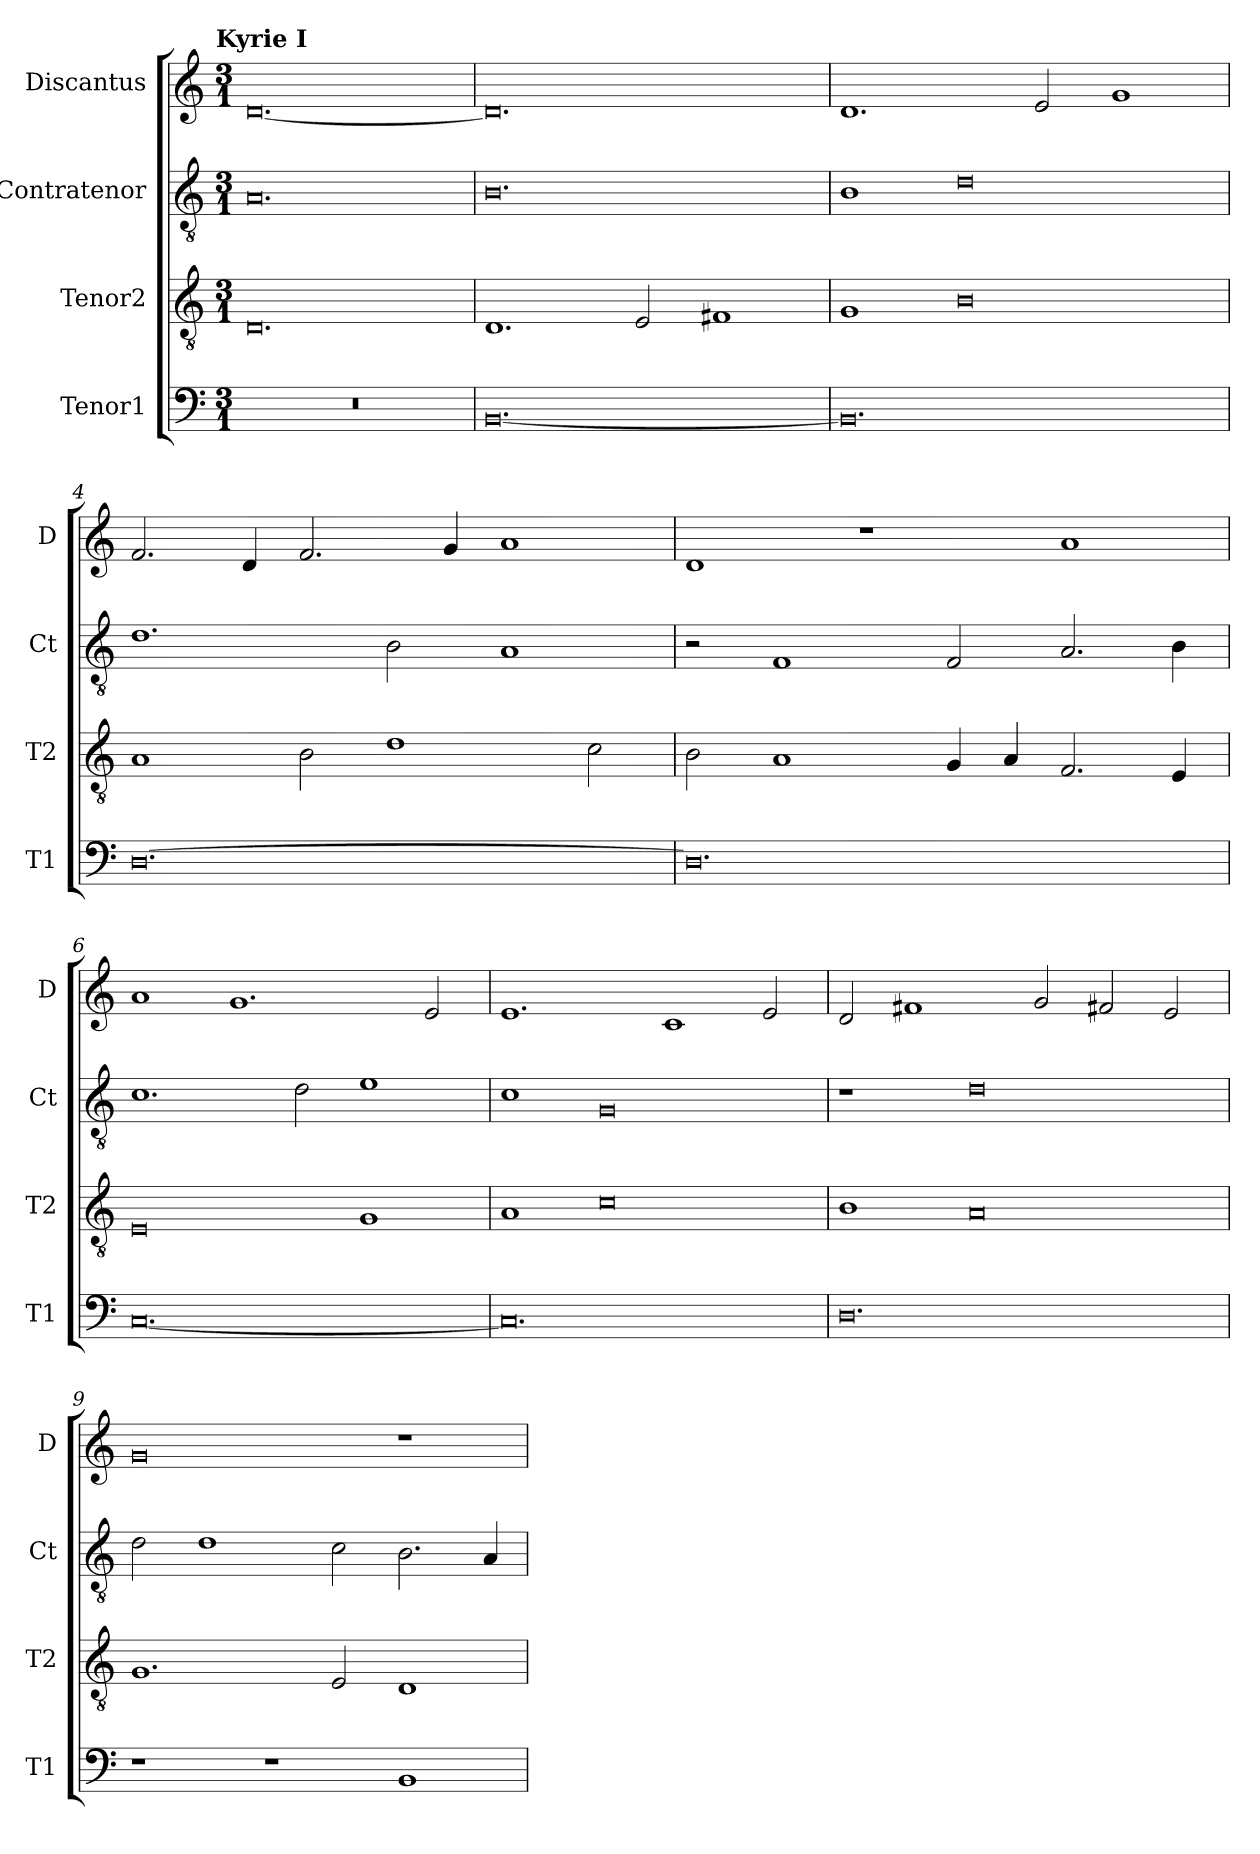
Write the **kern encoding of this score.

**kern	**kern	**kern	**kern
*part4	*part3	*part2	*part1
*staff4	*staff3	*staff2	*staff1
*I"Tenor1	*I"Tenor2	*I"Contratenor	*I"Discantus
*I'T1	*I'T2	*I'Ct	*I'D
*clefF4	*clefGv2	*clefGv2	*clefG2
*k[]	*k[]	*k[]	*k[]
!!LO:TX:omd:t=Kyrie I
*M3/1	*M3/1	*M3/1	*M3/1
=1	=1	=1	=1
0.r	0.D	0.A	[0.d
=2	=2	=2	=2
[0.BB	1.D	0.B	0.d]
.	2E/	.	.
.	1F#X	.	.
=3	=3	=3	=3
0.BB]	1G	1B	1.d
.	0B	0d	.
.	.	.	2e/
.	.	.	1g
=4	=4	=4	=4
[0.D	1A	1.d	2.f/
.	.	.	4d/
.	2B\	.	2.f/
.	1d	2B\	.
.	.	.	4g/
.	.	1A	1a
.	2c\	.	.
=5	=5	=5	=5
0.D]	2B\	2r	1d
.	1A	1F	.
.	.	.	1r
.	4G/	2F/	.
.	4A/	.	.
.	2.F/	2.A/	1a
.	4E/	4B\	.
=6	=6	=6	=6
[0.C	0E	1.c	1a
.	.	.	1.g
.	.	2d\	.
.	1G	1e	.
.	.	.	2e/
=7	=7	=7	=7
0.C]	1A	1c	1.e
.	0c	0G	.
.	.	.	1c
.	.	.	2e/
=8	=8	=8	=8
0.D	1B	1r	2d/
.	.	.	1f#X
.	0A	0d	.
.	.	.	2g/
.	.	.	2f#X/
.	.	.	2e/
=9	=9	=9	=9
1r	1.G	2d\	0g
.	.	1d	.
1r	.	.	.
.	2E/	2c\	.
1BB	1D	2.B\	1r
.	.	4A/	.
=	=	=	=
*-	*-	*-	*-
